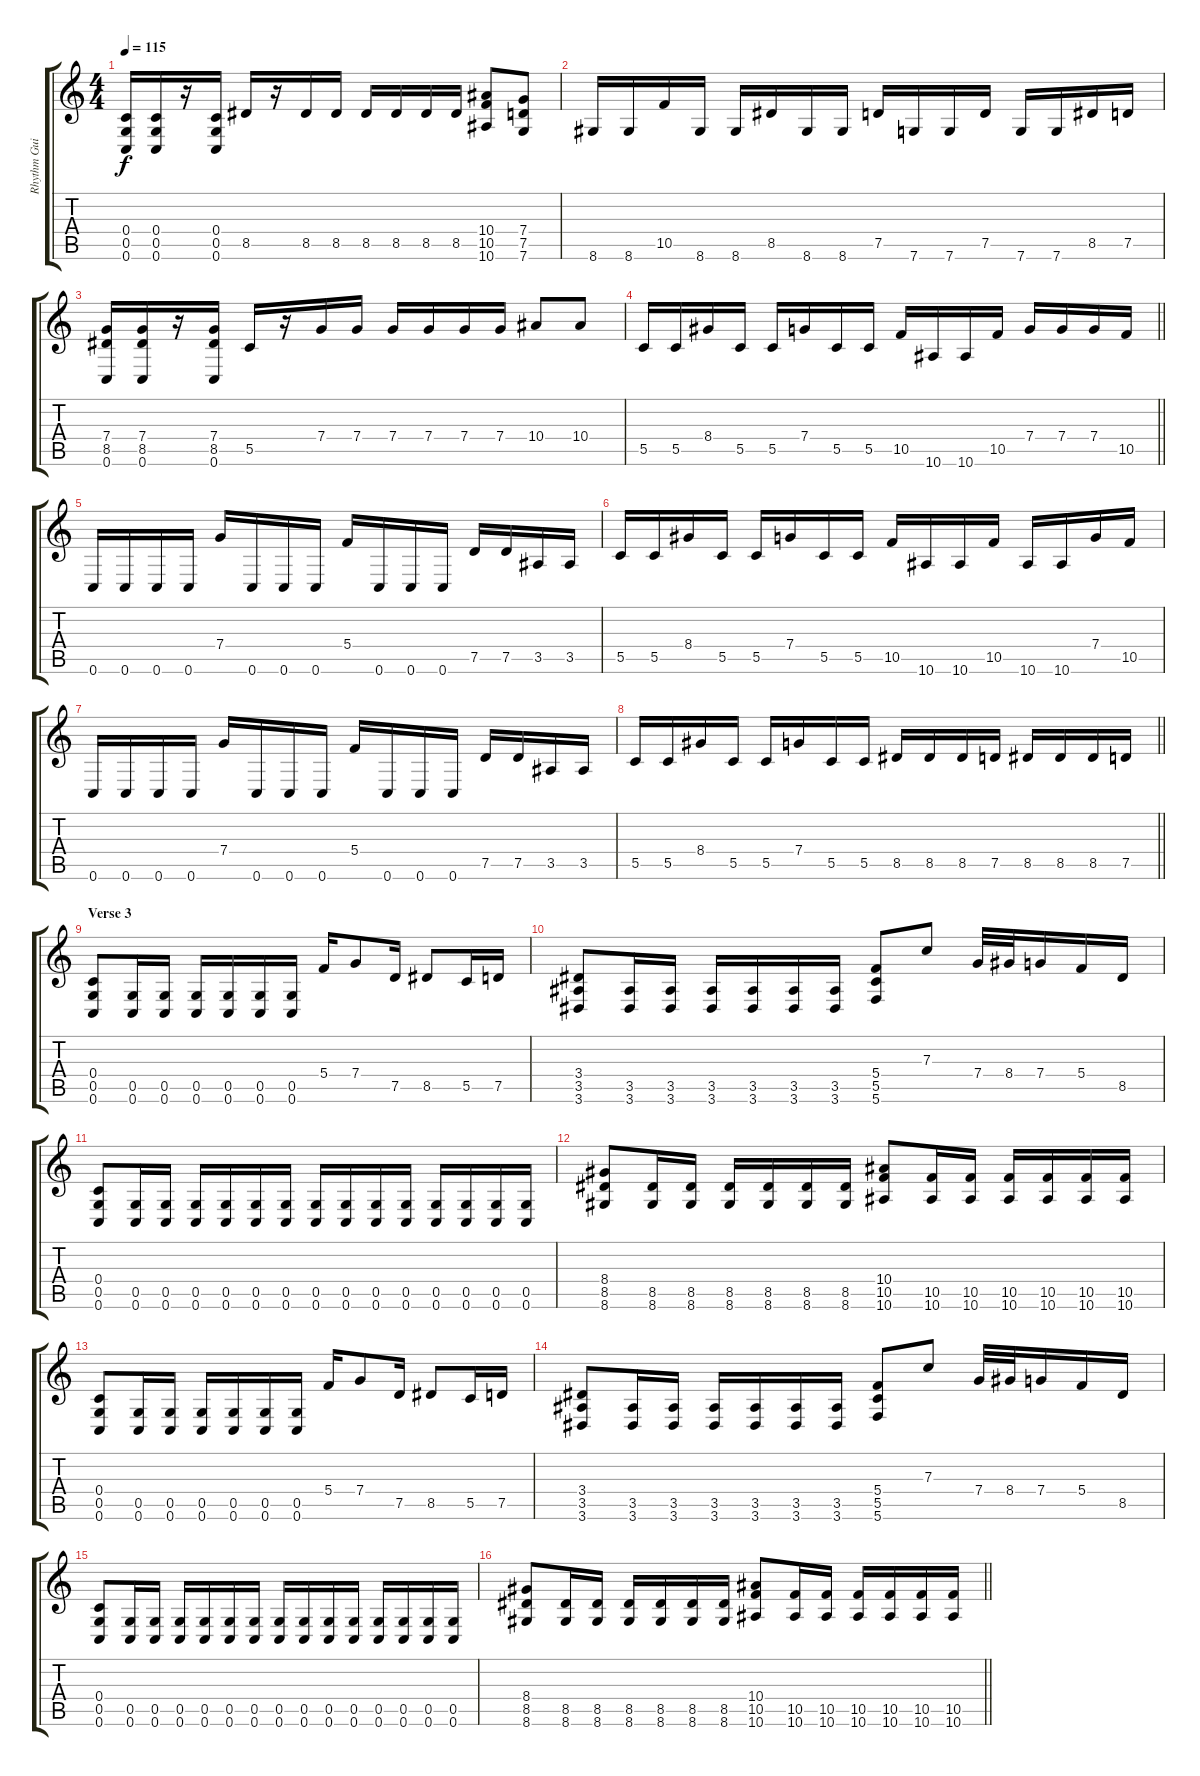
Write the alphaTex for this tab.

\track ("Rhythm Guitar" "Rhythm Gui") {instrument distortionguitar}
\staff {score tabs}
\tuning (D4 A3 F3 C3 G2 C2) {hide}
\ts (4 4)
\section ("" "")
\tempo 115
\clef g2
\ks c
(0.4 0.5 0.6).16{dy f} (0.4 0.5 0.6).16 r.16 (0.4 0.5 0.6).16 8.5.16 r.16 8.5.16 8.5.16 8.5.16 8.5.16 8.5.16 8.5.16 (10.4 10.5 10.6).8 (7.4 7.5 7.6).8 |
8.6.16 8.6.16 10.5.16 8.6.16 8.6.16 8.5.16 8.6.16 8.6.16 7.5.16 7.6.16 7.6.16 7.5.16 7.6.16 7.6.16 8.5.16 7.5.16 |
(7.4 8.5 0.6).16 (7.4 8.5 0.6).16 r.16 (7.4 8.5 0.6).16 5.5.16 r.16 7.4.16 7.4.16 7.4.16 7.4.16 7.4.16 7.4.16 10.4.8 10.4.8 |
\barLineRight lightlight
5.5.16 5.5.16 8.4.16 5.5.16 5.5.16 7.4.16 5.5.16 5.5.16 10.5.16 10.6.16 10.6.16 10.5.16 7.4.16 7.4.16 7.4.16 10.5.16 |
\section ("" "")
0.6.16 0.6.16 0.6.16 0.6.16 7.4.16 0.6.16 0.6.16 0.6.16 5.4.16 0.6.16 0.6.16 0.6.16 7.5.16 7.5.16 3.5.16 3.5.16 |
5.5.16 5.5.16 8.4.16 5.5.16 5.5.16 7.4.16 5.5.16 5.5.16 10.5.16 10.6.16 10.6.16 10.5.16 10.6.16 10.6.16 7.4.16 10.5.16 |
0.6.16 0.6.16 0.6.16 0.6.16 7.4.16 0.6.16 0.6.16 0.6.16 5.4.16 0.6.16 0.6.16 0.6.16 7.5.16 7.5.16 3.5.16 3.5.16 |
\barLineRight lightlight
5.5.16 5.5.16 8.4.16 5.5.16 5.5.16 7.4.16 5.5.16 5.5.16 8.5.16 8.5.16 8.5.16 7.5.16 8.5.16 8.5.16 8.5.16 7.5.16 |
\section ("" "Verse 3")
(0.4 0.5 0.6).8 (0.5 0.6).16 (0.5 0.6).16 (0.5 0.6).16 (0.5 0.6).16 (0.5 0.6).16 (0.5 0.6).16 5.4.16 7.4.8 7.5.16 8.5.8 5.5.16 7.5.16 |
(3.4 3.5 3.6).8 (3.5 3.6).16 (3.5 3.6).16 (3.5 3.6).16 (3.5 3.6).16 (3.5 3.6).16 (3.5 3.6).16 (5.4 5.5 5.6).8 7.3.8 7.4.32 8.4.32 7.4.16 5.4.16 8.5.16 |
(0.4 0.5 0.6).8 (0.5 0.6).16 (0.5 0.6).16 (0.5 0.6).16 (0.5 0.6).16 (0.5 0.6).16 (0.5 0.6).16 (0.5 0.6).16 (0.5 0.6).16 (0.5 0.6).16 (0.5 0.6).16 (0.5 0.6).16 (0.5 0.6).16 (0.5 0.6).16 (0.5 0.6).16 |
(8.4 8.5 8.6).8 (8.5 8.6).16 (8.5 8.6).16 (8.5 8.6).16 (8.5 8.6).16 (8.5 8.6).16 (8.5 8.6).16 (10.4 10.5 10.6).8 (10.5 10.6).16 (10.5 10.6).16 (10.5 10.6).16 (10.5 10.6).16 (10.5 10.6).16 (10.5 10.6).16 |
(0.4 0.5 0.6).8 (0.5 0.6).16 (0.5 0.6).16 (0.5 0.6).16 (0.5 0.6).16 (0.5 0.6).16 (0.5 0.6).16 5.4.16 7.4.8 7.5.16 8.5.8 5.5.16 7.5.16 |
(3.4 3.5 3.6).8 (3.5 3.6).16 (3.5 3.6).16 (3.5 3.6).16 (3.5 3.6).16 (3.5 3.6).16 (3.5 3.6).16 (5.4 5.5 5.6).8 7.3.8 7.4.32 8.4.32 7.4.16 5.4.16 8.5.16 |
(0.4 0.5 0.6).8 (0.5 0.6).16 (0.5 0.6).16 (0.5 0.6).16 (0.5 0.6).16 (0.5 0.6).16 (0.5 0.6).16 (0.5 0.6).16 (0.5 0.6).16 (0.5 0.6).16 (0.5 0.6).16 (0.5 0.6).16 (0.5 0.6).16 (0.5 0.6).16 (0.5 0.6).16 |
\barLineRight lightlight
(8.4 8.5 8.6).8 (8.5 8.6).16 (8.5 8.6).16 (8.5 8.6).16 (8.5 8.6).16 (8.5 8.6).16 (8.5 8.6).16 (10.4 10.5 10.6).8 (10.5 10.6).16 (10.5 10.6).16 (10.5 10.6).16 (10.5 10.6).16 (10.5 10.6).16 (10.5 10.6).16
